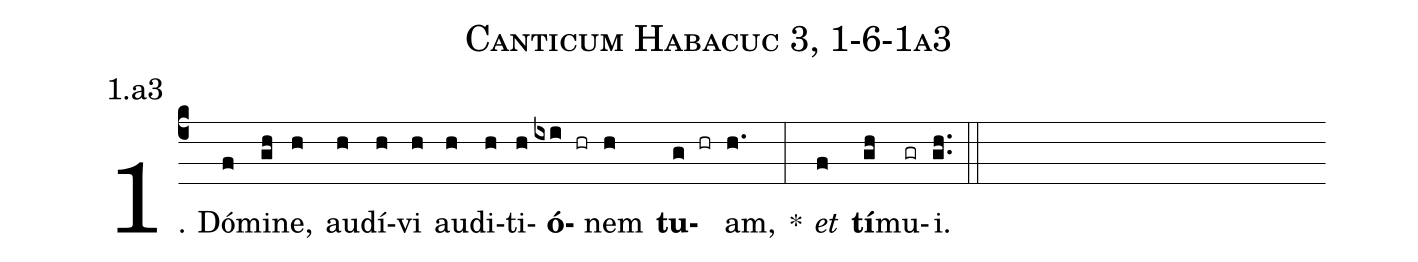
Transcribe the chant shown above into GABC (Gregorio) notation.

name: Canticum Habacuc 3, 1-6-1a3;
annotation: 1.a3;
%%
(c4)1. Dó(f)mi(gh)ne,(h) au(h)dí(h)vi(h) au(h)di(h)ti(h)<b>ó</b>(ixi hr)nem(h) <b>tu</b>(g hr)am,(h.) *(:) <i>et</i>(f) <b>tí</b>(gh)mu(gr)i.(gh..) (::)
